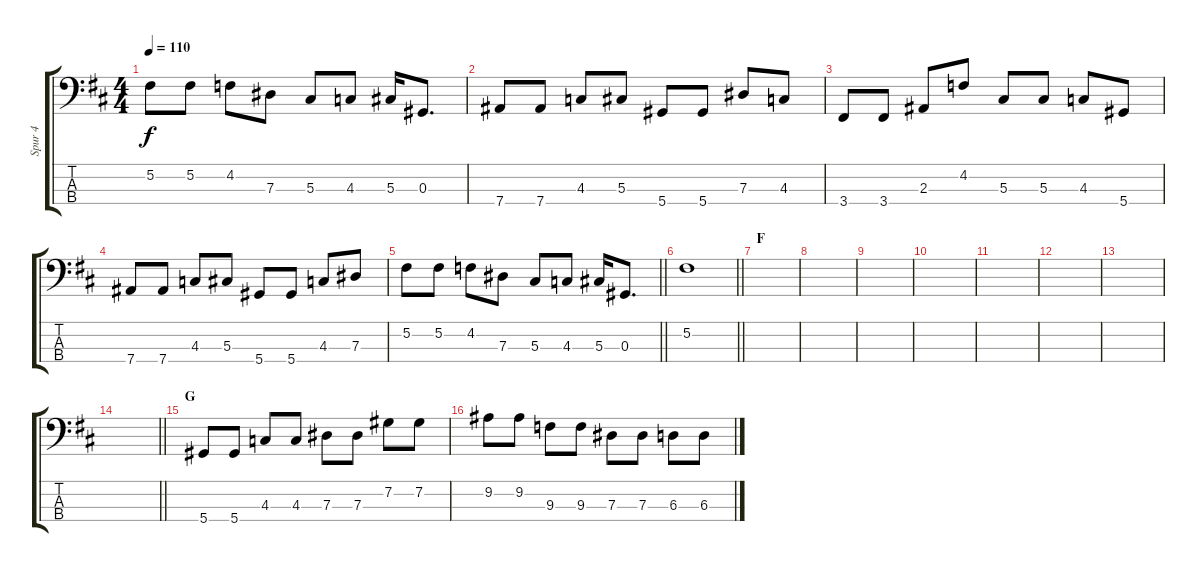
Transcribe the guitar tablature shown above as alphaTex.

\track ("Spur 4" "Spur 4") {instrument electricbassfinger}
\staff {score tabs}
\tuning (Gb2 Db2 Ab1 Eb1) {hide}
\ts (4 4)
\tempo 110
\clef f4
\ks d
5.2.8{dy f} 5.2.8 4.2.8 7.3.8 5.3.8 4.3.8 5.3.16 0.3.8{d} |
7.4.8 7.4.8 4.3.8 5.3.8 5.4.8 5.4.8 7.3.8 4.3.8 |
3.4.8 3.4.8 2.3.8 4.2.8 5.3.8 5.3.8 4.3.8 5.4.8 |
7.4.8 7.4.8 4.3.8 5.3.8 5.4.8 5.4.8 4.3.8 7.3.8 |
\barLineRight lightlight
5.2.8 5.2.8 4.2.8 7.3.8 5.3.8 4.3.8 5.3.16 0.3.8{d} |
\barLineRight lightlight
5.2.1 |
\section ("" "F")
|
|
|
|
|
|
|
\barLineRight lightlight
|
\section ("" "G")
5.4.8 5.4.8 4.3.8 4.3.8 7.3.8 7.3.8 7.2.8 7.2.8 |
9.2.8 9.2.8 9.3.8 9.3.8 7.3.8 7.3.8 6.3.8 6.3.8
